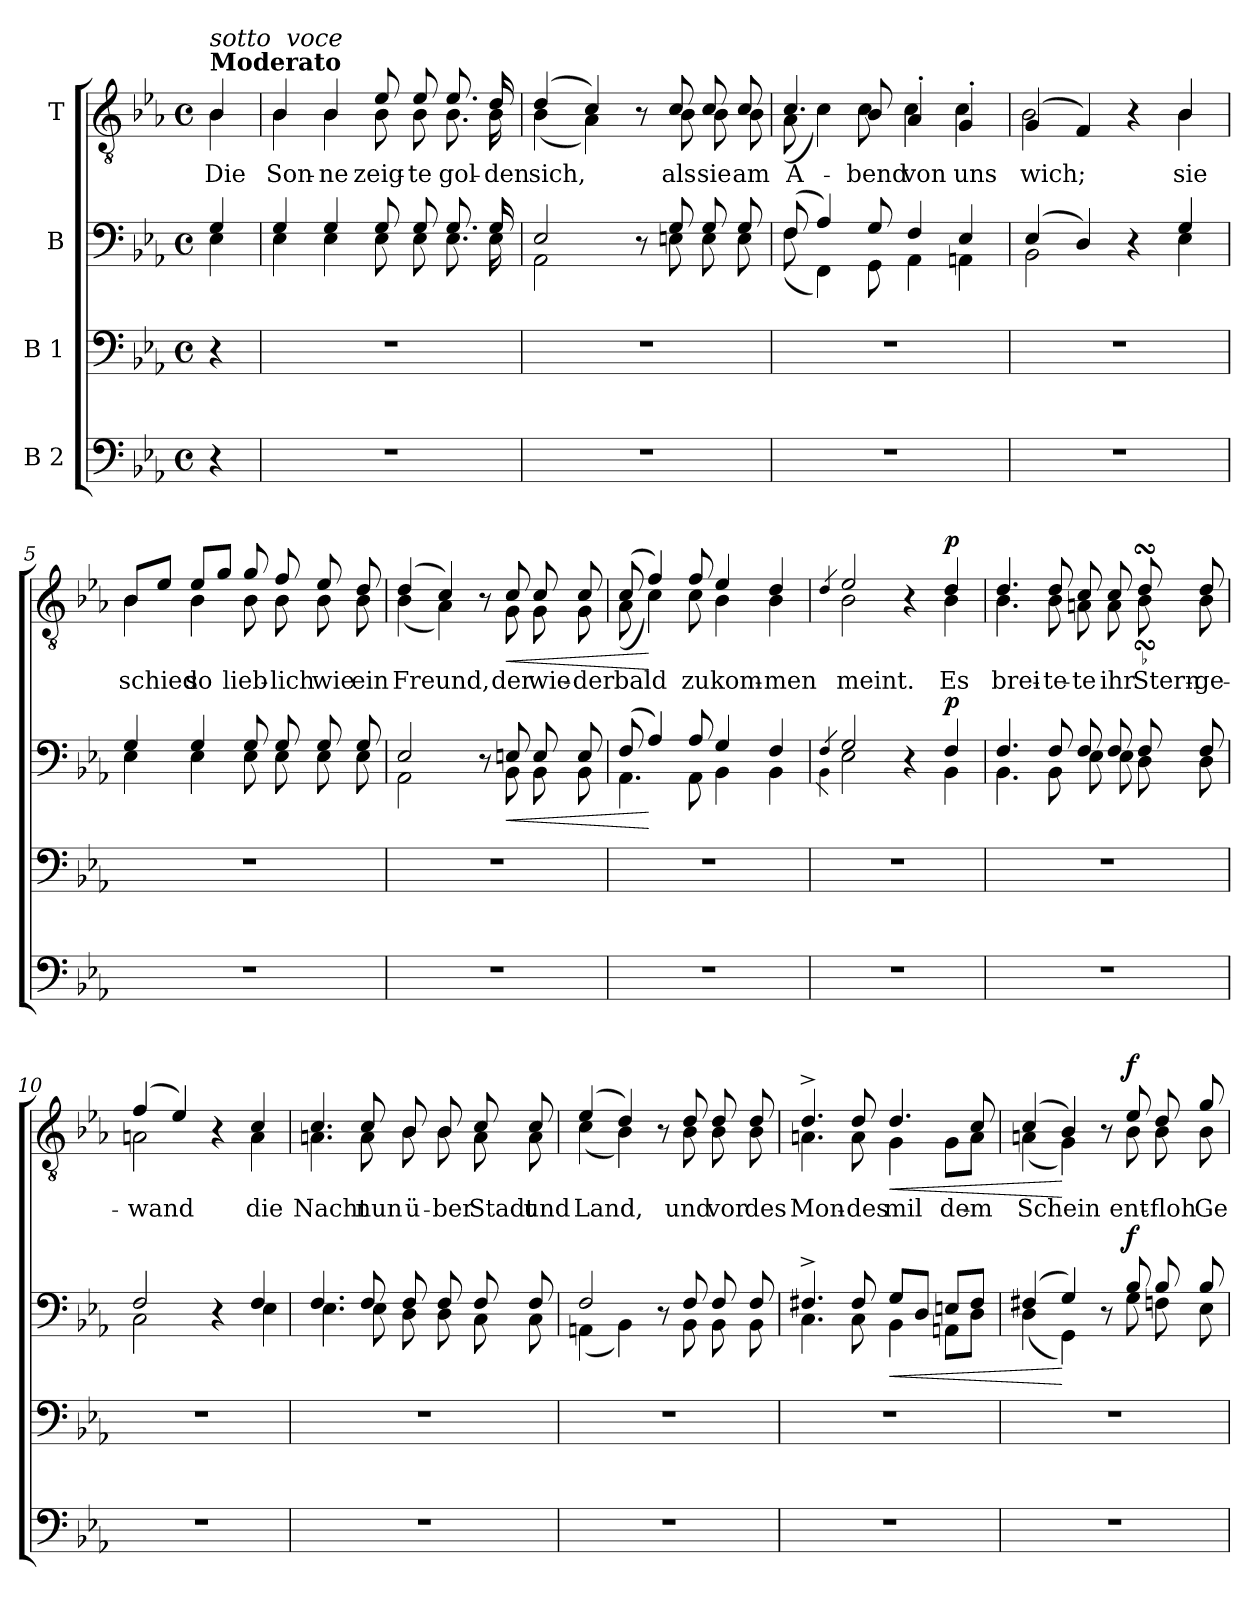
**kern	**kern	**kern	**dynam	**kern	**text	**dynam
*part4	*part3	*part2	*part2	*part1	*part1	*part1
*staff4	*staff3	*staff2	*staff2	*staff1	*staff1	*staff1
*I"B 2	*I"B 1	*I"B	*	*I"T	*	*
*clefF4	*clefF4	*clefF4	*	*clefGv2	*	*
*k[b-e-a-]	*k[b-e-a-]	*k[b-e-a-]	*	*k[b-e-a-]	*	*
*M4/4	*M4/4	*M4/4	*	*M4/4	*	*
*met(c)	*met(c)	*met(c)	*	*met(c)	*	*
=	=	=	=	=	=	=
*	*	*^	*	*^	*	*
!	!	!	!	!	!LO:TX:a:B:t=Moderato	!	!	!
!	!	!	!	!	!LO:TX:a:i:t=sotto&nbsp;&nbsp;voce	!	!	!
!	!	!	!	!	!	!	!LO:LY:b	!
4r	4r	4G/	4E-\	.	4B-/	4B-\	Die	.
=1	=1	=1	=1	=1	=1	=1	=1	=1
!	!	!	!	!	!	!	!LO:LY:b	!
1r	1r	4G/	4E-\	.	4B-/	4B-\	Son-	.
!	!	!	!	!	!	!	!LO:LY:b	!
.	.	4G/	4E-\	.	4B-/	4B-\	-ne	.
!	!	!	!	!	!	!	!LO:LY:b	!
.	.	8G/	8E-\	.	8e-/	8B-\	zeig-	.
!	!	!	!	!	!	!	!LO:LY:b	!
.	.	8G/	8E-\	.	8e-/	8B-\	-te	.
!	!	!	!	!	!	!	!LO:LY:b	!
.	.	8.G/	8.E-\	.	8.e-/	8.B-\	gol-	.
!	!	!	!	!	!	!	!LO:LY:b	!
.	.	16G/	16E-\	.	16d/	16B-\	-den	.
=2	=2	=2	=2	=2	=2	=2	=2	=2
!	!	!	!	!	!	!	!LO:LY:b	!
1r	1r	2E-/	2AA-\	.	(4d/	(4B-\	sich,	.
.	.	.	.	.	4c/)	4A-\)	.	.
.	.	8r	8ryy	.	8r	8ryy	.	.
!	!	!	!	!	!	!	!LO:LY:b	!
.	.	8G/	8En\	.	8c/	8B-\	als	.
!	!	!	!	!	!	!	!LO:LY:b	!
.	.	8G/	8E\	.	8c/	8B-\	sie	.
!	!	!	!	!	!	!	!LO:LY:b	!
.	.	8G/	8E\	.	8c/	8B-\	am	.
!!LO:LB:g=z	!!
=3	=3	=3	=3	=3	=3	=3	=3	=3
!	!	!	!	!	!	!	!LO:LY:b	!
1r	1r	(8F/	(8F\	.	4.c/	(8A-\	A-	.
.	.	4A-/)	4FF\)	.	.	4c\)	.	.
!	!	!	!	!	!	!	!LO:LY:b	!
.	.	8G/	8GG\	.	8B-/	8c\	-bend	.
!	!	!	!	!	!	!	!LO:LY:b	!
.	.	4F/	4AA-\	.	4A-'/	4c\	von	.
!	!	!	!	!	!	!	!LO:LY:b	!
.	.	4E-/	4AAn\	.	4G'/	4c\	uns	.
=4	=4	=4	=4	=4	=4	=4	=4	=4
!	!	!	!	!	!	!	!LO:LY:b	!
1r	1r	(4E-/	2BB-\	.	(4G/	2B-\	wich;	.
.	.	4D/)	.	.	4F/)	.	.	.
.	.	4r	4ryy	.	4r	4ryy	.	.
!	!	!	!	!	!	!	!LO:LY:b	!
.	.	4G/	4E-\	.	4B-/	4B-\	sie	.
=5	=5	=5	=5	=5	=5	=5	=5	=5
!	!	!	!	!	!	!	!LO:LY:b	!
1r	1r	4G/	4E-\	.	8B-/L	4B-\	schied	.
.	.	.	.	.	8e-/J	.	.	.
!	!	!	!	!	!	!	!LO:LY:b	!
.	.	4G/	4E-\	.	8e-/L	4B-\	so	.
.	.	.	.	.	8g/J	.	.	.
!	!	!	!	!	!	!	!LO:LY:b	!
.	.	8G/	8E-\	.	8g/	8B-\	lieb-	.
!	!	!	!	!	!	!	!LO:LY:b	!
.	.	8G/	8E-\	.	8f/	8B-\	-lich	.
!	!	!	!	!	!	!	!LO:LY:b	!
.	.	8G/	8E-\	.	8e-/	8B-\	wie	.
!	!	!	!	!	!	!	!LO:LY:b	!
.	.	8G/	8E-\	.	8d/	8B-\	ein	.
!!LO:LB:g=z	!!
=6	=6	=6	=6	=6	=6	=6	=6	=6
!	!	!	!	!	!	!	!LO:LY:b	!
1r	1r	2E-/	2AA-\	.	(4d/	(4B-\	Freund,	.
.	.	.	.	.	4c/)	4A-\)	.	.
.	.	8r	8ryy	.	8r	8ryy	.	.
!	!	!	!	!LO:HP:b	!	!	!LO:LY:b	!LO:HP:b
.	.	8En/	8BB-\	<	8c/	8G\	der	<
!	!	!	!	!	!	!	!LO:LY:b	!
.	.	8E/	8BB-\	.	8c/	8G\	wie-	.
!	!	!	!	!	!	!	!LO:LY:b	!
.	.	8E/	8BB-\	.	8c/	8G\	-der	.
=7	=7	=7	=7	=7	=7	=7	=7	=7
!	!	!	!	!	!	!	!LO:LY:b	!
1r	1r	(8F/	4.AA-\	.	(8c/	(8A-\	bald	.
.	.	4A-/)	.	[	4f/)	4c\)	.	[
!	!	!	!	!	!	!	!LO:LY:b	!
.	.	8A-/	8AA-\	.	8f/	8c\	zu	.
!	!	!	!	!	!	!	!LO:LY:b	!
.	.	4G/	4BB-\	.	4e-/	4B-\	kom-	.
!	!	!	!	!	!	!	!LO:LY:b	!
.	.	4F/	4BB-\	.	4d/	4B-\	-men	.
=8	=8	=8	=8	=8	=8	=8	=8	=8
.	.	4qF/	4qBB-\	.	4qd/	.	.	.
!	!	!	!	!	!	!	!LO:LY:b	!
1r	1r	2G/	2E-\	.	2e-/	2B-\	meint.	.
.	.	4r	4ryy	.	4r	4ryy	.	.
!	!	!	!	!LO:DY:a	!	!	!LO:LY:b	!LO:DY:a
.	.	4F/	4BB-\	p	4d/	4B-\	Es	p
!!LO:LB:g=z	!!
=9	=9	=9	=9	=9	=9	=9	=9	=9
!	!	!	!	!	!	!	!LO:LY:b	!
1r	1r	4.F/	4.BB-\	.	4.d/	4.B-\	brei-	.
!	!	!	!	!	!	!	!LO:LY:b	!
.	.	8F/	8BB-\	.	8d/	8B-\	-te-	.
!	!	!	!	!	!	!	!LO:LY:b	!
.	.	8F/	8E-\	.	8c/	8An\	-te	.
!	!	!	!	!	!	!	!LO:LY:b	!
.	.	8F/	8E-\	.	8c/	8A\	ihr	.
!	!	!	!	!	!	!	!LO:LY:b	!
.	.	8F/	8D\	.	8dsSsS/	8B-sSSS\	Stern-	.
!	!	!	!	!	!	!	!LO:LY:b	!
.	.	8F/	8D\	.	8d/	8B-\	-ge-	.
=10	=10	=10	=10	=10	=10	=10	=10	=10
!	!	!	!	!	!	!	!LO:LY:b	!
1r	1r	2F/	2C\	.	(4f/	2An\	-wand	.
.	.	.	.	.	4e-/)	.	.	.
.	.	4r	4ryy	.	4r	4ryy	.	.
!	!	!	!	!	!	!	!LO:LY:b	!
.	.	4F/	4E-\	.	4c/	4A\	die	.
=11	=11	=11	=11	=11	=11	=11	=11	=11
!	!	!	!	!	!	!	!LO:LY:b	!
1r	1r	4.F/	4.E-\	.	4.c/	4.An\	Nacht	.
!	!	!	!	!	!	!	!LO:LY:b	!
.	.	8F/	8E-\	.	8c/	8A\	nun	.
!	!	!	!	!	!	!	!LO:LY:b	!
.	.	8F/	8D\	.	8B-/	8B-\	ü-	.
!	!	!	!	!	!	!	!LO:LY:b	!
.	.	8F/	8D\	.	8B-/	8B-\	-ber	.
!	!	!	!	!	!	!	!LO:LY:b	!
.	.	8F/	8C\	.	8c/	8A\	Stadt	.
!	!	!	!	!	!	!	!LO:LY:b	!
.	.	8F/	8C\	.	8c/	8A\	und	.
!!LO:LB:g=z	!!
=12	=12	=12	=12	=12	=12	=12	=12	=12
!	!	!	!	!	!	!	!LO:LY:b	!
1r	1r	2F/	(4AAn\	.	(4e-/	(4c\	Land,	.
.	.	.	4BB-\)	.	4d/)	4B-\)	.	.
.	.	8r	8ryy	.	8r	8ryy	.	.
!	!	!	!	!	!	!	!LO:LY:b	!
.	.	8F/	8BB-\	.	8d/	8B-\	und	.
!	!	!	!	!	!	!	!LO:LY:b	!
.	.	8F/	8BB-\	.	8d/	8B-\	vor	.
!	!	!	!	!	!	!	!LO:LY:b	!
.	.	8F/	8BB-\	.	8d/	8B-\	des	.
=13	=13	=13	=13	=13	=13	=13	=13	=13
!	!	!	!	!	!	!	!LO:LY:b	!
1r	1r	4.F#X^/	4.C\	.	4.d^/	4.An\	Mon-	.
!	!	!	!	!	!	!	!LO:LY:b	!
.	.	8F#/	8C\	.	8d/	8A\	-des	.
!	!	!	!	!LO:HP:b	!	!	!LO:LY:b	!LO:HP:b
.	.	8G/L	4BB-\	<	4.d/	4G\	mil-	<
.	.	8D/J	.	.	.	.	.	.
!	!	!	!	!	!	!	!LO:LY:b	!
.	.	8En/L	8AAn\L	.	.	8G\L	-dem	.
.	.	8F#/J	8D\J	.	8c/	8A\J	.	.
=14	=14	=14	=14	=14	=14	=14	=14	=14
!	!	!	!	!	!	!	!LO:LY:b	!
1r	1r	(4F#X/	(4D\	.	(4c/	(4An\	Schein	.
.	.	4G/)	4GG\)	[	4B-/)	4G\)	.	[
.	.	8r	8ryy	.	8r	8ryy	.	.
!	!	!	!	!LO:DY:a	!	!	!LO:LY:b	!LO:DY:a
.	.	8B-/	8G\	f	8e-/	8B-\	ent-	f
!	!	!	!	!	!	!	!LO:LY:b	!
.	.	8B-/	8Fn\	.	8d/	8B-\	-floh	.
!	!	!	!	!	!	!	!LO:LY:b	!
.	.	8B-/	8E-\	.	8g/	8B-\	Ge-	.
*	*	*v	*v	*	*	*	*	*
*	*	*	*	*v	*v	*	*
=	=	=	=	=	=	=
*-	*-	*-	*-	*-	*-	*-
